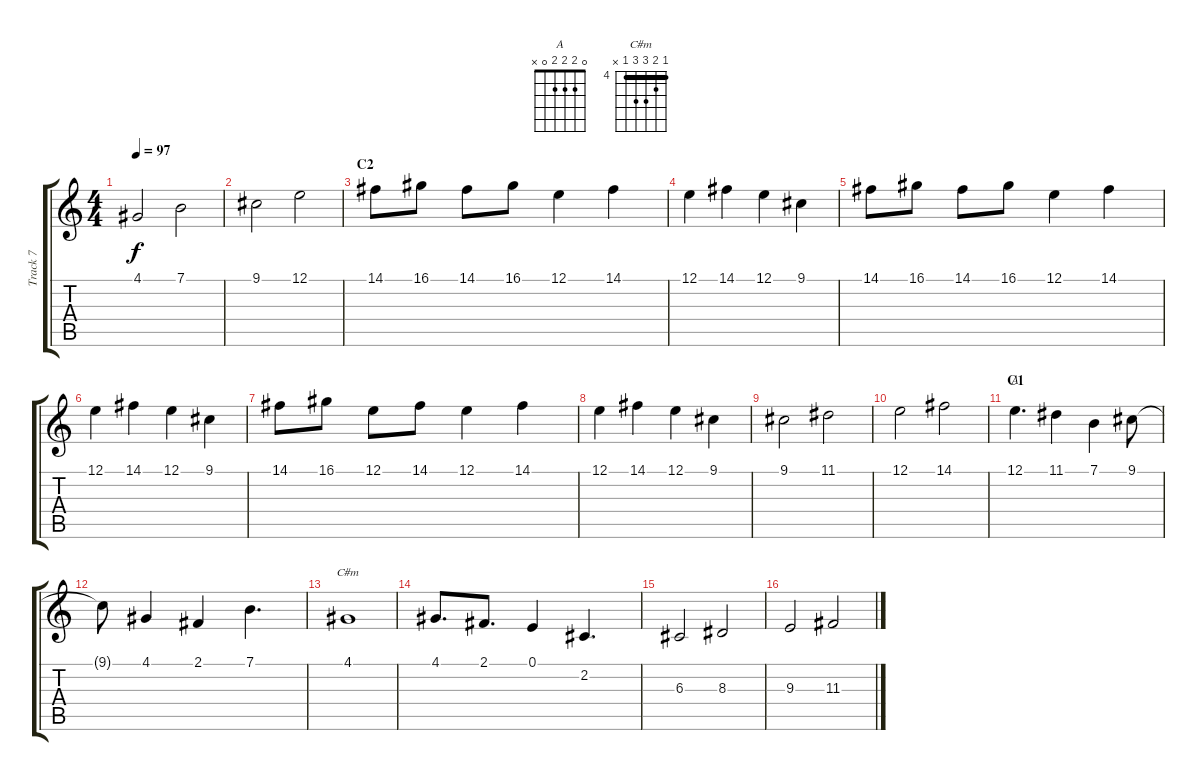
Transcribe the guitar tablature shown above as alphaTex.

\track ("Track 7" "Track 7") {instrument tremolostrings}
\staff {score tabs}
\tuning (E4 B3 G3 D3 A2 E2) {hide}
\chord ("A" 0 2 2 2 0 x)
\chord ("C#m" 4 5 6 6 4 x) {firstfret 4 barre 4}
\ts (4 4)
\tempo 97
\clef g2
\ks c
4.1.2{dy f} 7.1.2 |
9.1.2 12.1.2 |
\section ("" "C2")
14.1.8 16.1.8 14.1.8 16.1.8 12.1.4 14.1.4 |
12.1.4 14.1.4 12.1.4 9.1.4 |
14.1.8 16.1.8 14.1.8 16.1.8 12.1.4 14.1.4 |
12.1.4 14.1.4 12.1.4 9.1.4 |
14.1.8 16.1.8 12.1.8 14.1.8 12.1.4 14.1.4 |
12.1.4 14.1.4 12.1.4 9.1.4 |
9.1.2 11.1.2 |
12.1.2 14.1.2 |
\section ("" "C1")
12.1.4{d ch "A"} 11.1.4 7.1.4 9.1.8 |
9.1{t}.8 4.1.4 2.1.4 7.1.4{d} |
4.1.1{ch "C#m"} |
4.1.8{d} 2.1.8{d} 0.1.4 2.2.4{d} |
6.3.2 8.3.2 |
9.3.2 11.3.2
